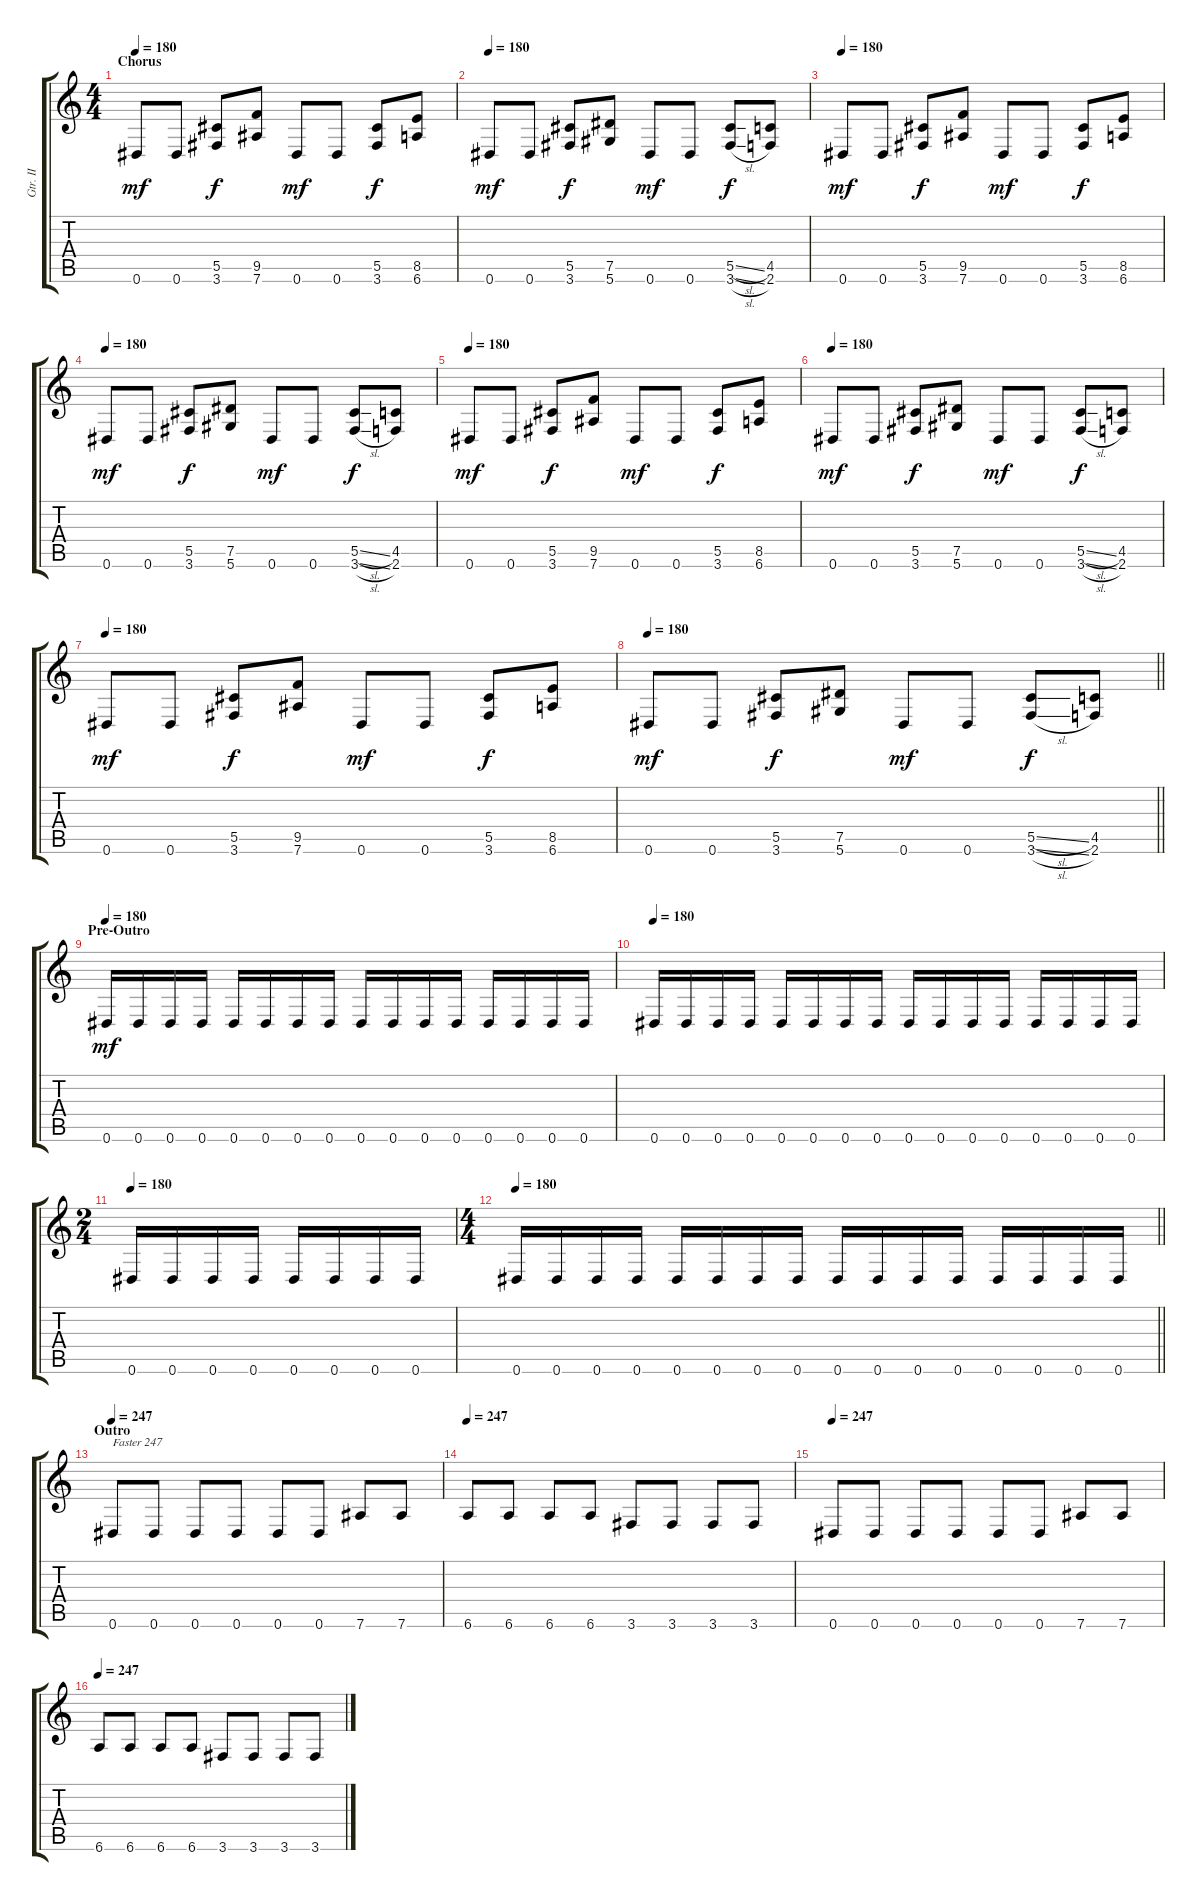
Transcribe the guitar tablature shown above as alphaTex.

\track ("Gtr. II" "Gtr. II") {instrument overdrivenguitar}
\staff {score tabs}
\tuning (Eb4 Bb3 Gb3 Db3 Ab2 Eb2) {hide}
\ts (4 4)
\section ("" "Chorus")
\tempo 180
\clef g2
\ks c
0.6.8{dy mf} 0.6.8 (5.5 3.6).8{dy f} (9.5 7.6).8 0.6.8{dy mf} 0.6.8 (5.5 3.6).8{dy f} (8.5 6.6).8 |
\tempo 180
0.6.8{dy mf} 0.6.8 (5.5 3.6).8{dy f} (7.5 5.6).8 0.6.8{dy mf} 0.6.8 (5.5{sl} 3.6{sl}).8{dy f} (4.5 2.6).8 |
\tempo 180
0.6.8{dy mf} 0.6.8 (5.5 3.6).8{dy f} (9.5 7.6).8 0.6.8{dy mf} 0.6.8 (5.5 3.6).8{dy f} (8.5 6.6).8 |
\tempo 180
0.6.8{dy mf} 0.6.8 (5.5 3.6).8{dy f} (7.5 5.6).8 0.6.8{dy mf} 0.6.8 (5.5{sl} 3.6{sl}).8{dy f} (4.5 2.6).8 |
\tempo 180
0.6.8{dy mf} 0.6.8 (5.5 3.6).8{dy f} (9.5 7.6).8 0.6.8{dy mf} 0.6.8 (5.5 3.6).8{dy f} (8.5 6.6).8 |
\tempo 180
0.6.8{dy mf} 0.6.8 (5.5 3.6).8{dy f} (7.5 5.6).8 0.6.8{dy mf} 0.6.8 (5.5{sl} 3.6{sl}).8{dy f} (4.5 2.6).8 |
\tempo 180
0.6.8{dy mf} 0.6.8 (5.5 3.6).8{dy f} (9.5 7.6).8 0.6.8{dy mf} 0.6.8 (5.5 3.6).8{dy f} (8.5 6.6).8 |
\tempo 180
\barLineRight lightlight
0.6.8{dy mf} 0.6.8 (5.5 3.6).8{dy f} (7.5 5.6).8 0.6.8{dy mf} 0.6.8 (5.5{sl} 3.6{sl}).8{dy f} (4.5 2.6).8 |
\section ("" "Pre-Outro")
\tempo 180
0.6.16{dy mf} 0.6.16 0.6.16 0.6.16 0.6.16 0.6.16 0.6.16 0.6.16 0.6.16 0.6.16 0.6.16 0.6.16 0.6.16 0.6.16 0.6.16 0.6.16 |
\tempo 180
0.6.16 0.6.16 0.6.16 0.6.16 0.6.16 0.6.16 0.6.16 0.6.16 0.6.16 0.6.16 0.6.16 0.6.16 0.6.16 0.6.16 0.6.16 0.6.16 |
\ts (2 4)
\tempo 180
0.6.16 0.6.16 0.6.16 0.6.16 0.6.16 0.6.16 0.6.16 0.6.16 |
\ts (4 4)
\tempo 180
\barLineRight lightlight
0.6.16 0.6.16 0.6.16 0.6.16 0.6.16 0.6.16 0.6.16 0.6.16 0.6.16 0.6.16 0.6.16 0.6.16 0.6.16 0.6.16 0.6.16 0.6.16 |
\section ("" "Outro")
\tempo 247
0.6.8{txt "Faster 247"} 0.6.8 0.6.8 0.6.8 0.6.8 0.6.8 7.6.8 7.6.8 |
\tempo 247
6.6.8 6.6.8 6.6.8 6.6.8 3.6.8 3.6.8 3.6.8 3.6.8 |
\tempo 247
0.6.8 0.6.8 0.6.8 0.6.8 0.6.8 0.6.8 7.6.8 7.6.8 |
\tempo 247
6.6.8 6.6.8 6.6.8 6.6.8 3.6.8 3.6.8 3.6.8 3.6.8
